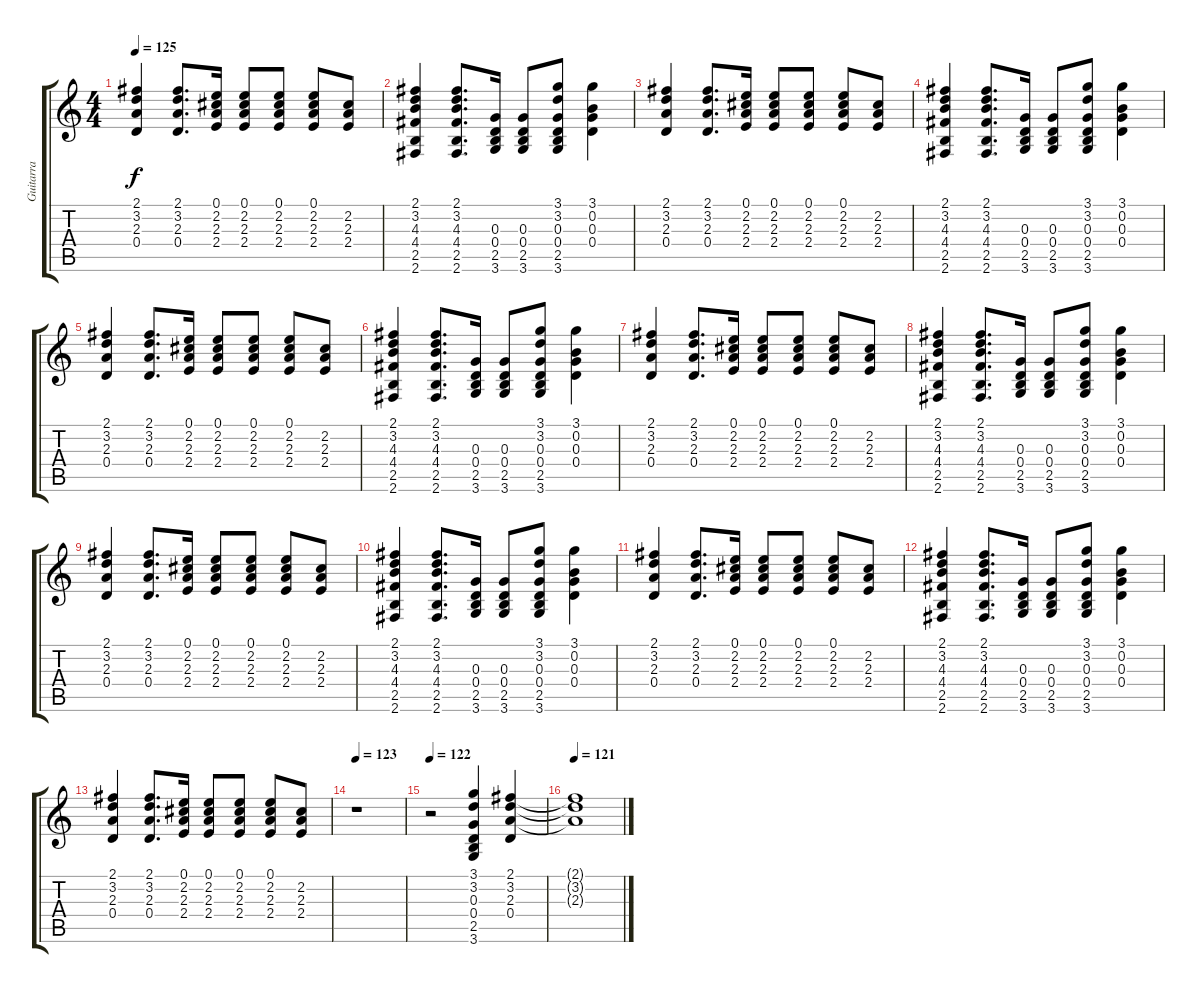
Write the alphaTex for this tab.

\track ("Guitarra" "Guitarra") {instrument distortionguitar}
\staff {score tabs}
\tuning (E4 B3 G3 D3 A2 E2) {hide}
\ts (4 4)
\tempo 125
\clef g2
\ks c
(2.1 3.2 2.3 0.4).4{dy f} (2.1 3.2 2.3 0.4).8{d} (0.1 2.2 2.3 2.4).16 (0.1 2.2 2.3 2.4).8 (0.1 2.2 2.3 2.4).8 (0.1 2.2 2.3 2.4).8 (2.2 2.3 2.4).8 |
(2.1 3.2 4.3 4.4 2.5 2.6).4 (2.1 3.2 4.3 4.4 2.5 2.6).8{d} (0.3 0.4 2.5 3.6).16 (0.3 0.4 2.5 3.6).8 (3.1 3.2 0.3 0.4 2.5 3.6).8 (3.1 0.2 0.3 0.4).4 |
(2.1 3.2 2.3 0.4).4 (2.1 3.2 2.3 0.4).8{d} (0.1 2.2 2.3 2.4).16 (0.1 2.2 2.3 2.4).8 (0.1 2.2 2.3 2.4).8 (0.1 2.2 2.3 2.4).8 (2.2 2.3 2.4).8 |
(2.1 3.2 4.3 4.4 2.5 2.6).4 (2.1 3.2 4.3 4.4 2.5 2.6).8{d} (0.3 0.4 2.5 3.6).16 (0.3 0.4 2.5 3.6).8 (3.1 3.2 0.3 0.4 2.5 3.6).8 (3.1 0.2 0.3 0.4).4 |
(2.1 3.2 2.3 0.4).4 (2.1 3.2 2.3 0.4).8{d} (0.1 2.2 2.3 2.4).16 (0.1 2.2 2.3 2.4).8 (0.1 2.2 2.3 2.4).8 (0.1 2.2 2.3 2.4).8 (2.2 2.3 2.4).8 |
(2.1 3.2 4.3 4.4 2.5 2.6).4 (2.1 3.2 4.3 4.4 2.5 2.6).8{d} (0.3 0.4 2.5 3.6).16 (0.3 0.4 2.5 3.6).8 (3.1 3.2 0.3 0.4 2.5 3.6).8 (3.1 0.2 0.3 0.4).4 |
(2.1 3.2 2.3 0.4).4 (2.1 3.2 2.3 0.4).8{d} (0.1 2.2 2.3 2.4).16 (0.1 2.2 2.3 2.4).8 (0.1 2.2 2.3 2.4).8 (0.1 2.2 2.3 2.4).8 (2.2 2.3 2.4).8 |
(2.1 3.2 4.3 4.4 2.5 2.6).4 (2.1 3.2 4.3 4.4 2.5 2.6).8{d} (0.3 0.4 2.5 3.6).16 (0.3 0.4 2.5 3.6).8 (3.1 3.2 0.3 0.4 2.5 3.6).8 (3.1 0.2 0.3 0.4).4 |
(2.1 3.2 2.3 0.4).4 (2.1 3.2 2.3 0.4).8{d} (0.1 2.2 2.3 2.4).16 (0.1 2.2 2.3 2.4).8 (0.1 2.2 2.3 2.4).8 (0.1 2.2 2.3 2.4).8 (2.2 2.3 2.4).8 |
(2.1 3.2 4.3 4.4 2.5 2.6).4 (2.1 3.2 4.3 4.4 2.5 2.6).8{d} (0.3 0.4 2.5 3.6).16 (0.3 0.4 2.5 3.6).8 (3.1 3.2 0.3 0.4 2.5 3.6).8 (3.1 0.2 0.3 0.4).4 |
(2.1 3.2 2.3 0.4).4 (2.1 3.2 2.3 0.4).8{d} (0.1 2.2 2.3 2.4).16 (0.1 2.2 2.3 2.4).8 (0.1 2.2 2.3 2.4).8 (0.1 2.2 2.3 2.4).8 (2.2 2.3 2.4).8 |
(2.1 3.2 4.3 4.4 2.5 2.6).4 (2.1 3.2 4.3 4.4 2.5 2.6).8{d} (0.3 0.4 2.5 3.6).16 (0.3 0.4 2.5 3.6).8 (3.1 3.2 0.3 0.4 2.5 3.6).8 (3.1 0.2 0.3 0.4).4 |
(2.1 3.2 2.3 0.4).4 (2.1 3.2 2.3 0.4).8{d} (0.1 2.2 2.3 2.4).16 (0.1 2.2 2.3 2.4).8 (0.1 2.2 2.3 2.4).8 (0.1 2.2 2.3 2.4).8 (2.2 2.3 2.4).8 |
\tempo 123
r.1 |
\tempo 122
r.2 (3.1 3.2 0.3 0.4 2.5 3.6).4 (2.1 3.2 2.3 0.4).4 |
\tempo 121
(2.1{t} 3.2{t} 2.3{t}).1
